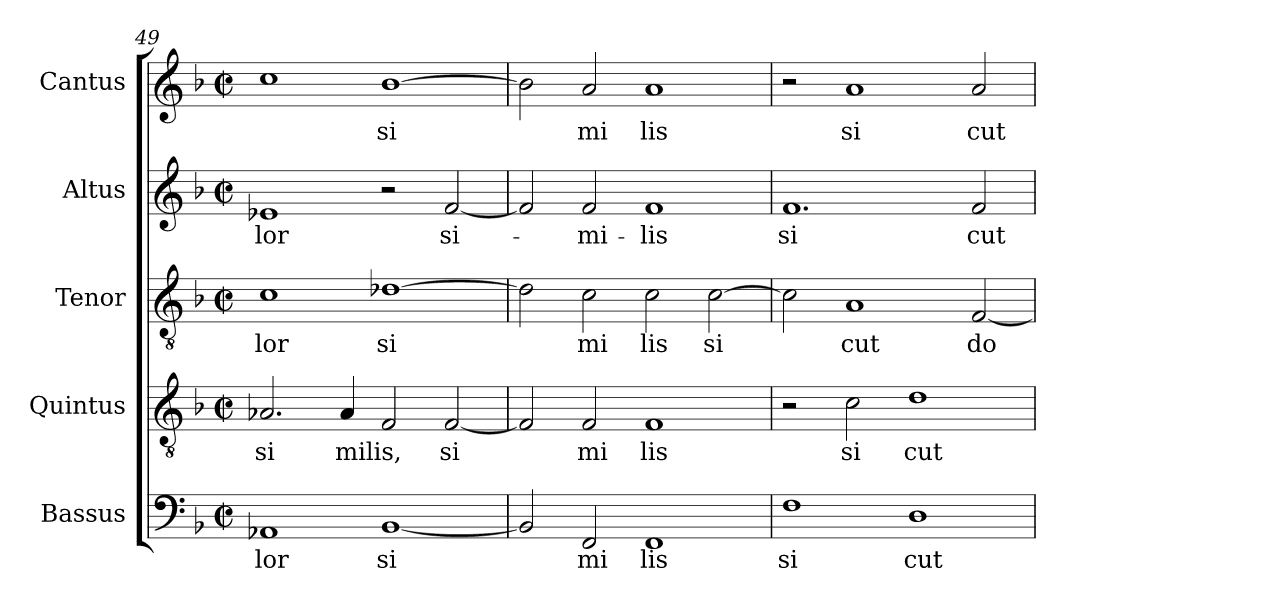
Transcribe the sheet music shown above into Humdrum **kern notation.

**kern	**text	**kern	**text	**kern	**text	**kern	**text	**kern	**text
*part5	*part5	*part4	*part4	*part3	*part3	*part2	*part2	*part1	*part1
*staff5	*staff5	*staff4	*staff4	*staff3	*staff3	*staff2	*staff2	*staff1	*staff1
*I"Bassus	*	*I"Quintus	*	*I"Tenor	*	*I"Altus	*	*I"Cantus	*
*clefF4	*	*clefGv2	*	*clefGv2	*	*clefG2	*	*clefG2	*
*k[b-]	*	*k[b-]	*	*k[b-]	*	*k[b-]	*	*k[b-]	*
*F:	*	*F:	*	*F:	*	*F:	*	*F:	*
*M2/2	*	*M2/2	*	*M2/2	*	*M2/2	*	*M2/2	*
*met(c|)	*	*met(c|)	*	*met(c|)	*	*met(c|)	*	*met(c|)	*
=49	=49	=49	=49	=49	=49	=49	=49	=49	=49
!	!LO:LY:b:cj	!	!LO:LY:b:cj	!	!LO:LY:b:cj	!	!LO:LY:b:cj	!	!
1AA-X	lor	2.A-X/	si	1c	lor	1e-X	-lor	1cc	.
!	!	!	!LO:LY:b	!	!	!	!	!	!
.	.	4A-/	milis,	.	.	.	.	.	.
!	!LO:LY:b:cj	!	!	!	!LO:LY:b:cj	!	!	!	!LO:LY:b:cj
[<1BB-	si	2F/	.	[>1d-X	si	2r	.	[>1b-	si
!	!	!	!LO:LY:b:cj	!	!	!	!LO:LY:b:cj	!	!
.	.	[<2F/	si	.	.	[<2f/	si-	.	.
=50	=50	=50	=50	=50	=50	=50	=50	=50	=50
2BB-/]	.	2F/]	.	2d-\]	.	2f/]	.	2b-\]	.
!	!LO:LY:b:cj	!	!LO:LY:b:cj	!	!LO:LY:b:cj	!	!LO:LY:b:cj	!	!LO:LY:b:cj
2FF/	mi	2F/	mi	2c\	mi	2f/	-mi-	2a/	mi
!	!LO:LY:b:cj	!	!LO:LY:b:cj	!	!LO:LY:b:cj	!	!LO:LY:b:cj	!	!LO:LY:b:cj
1FF	lis	1F	lis	2c\	lis	1f	-lis	1a	lis
!	!	!	!	!	!LO:LY:b:cj	!	!	!	!
.	.	.	.	[<2c\	si	.	.	.	.
!!LO:LB:g=z
=51	=51	=51	=51	=51	=51	=51	=51	=51	=51
!	!LO:LY:b:cj	!	!	!	!	!	!LO:LY:b:cj	!	!
1F	si	2r	.	2c\]	.	1.f	si	2r	.
!	!	!	!LO:LY:b:cj	!	!LO:LY:b:cj	!	!	!	!LO:LY:b:cj
.	.	2c\	si	1A	cut	.	.	1a	si
!	!LO:LY:b:cj	!	!LO:LY:b:cj	!	!	!	!	!	!
1D	cut	1d	cut	.	.	.	.	.	.
!	!	!	!	!	!LO:LY:b:cj	!	!LO:LY:b:cj	!	!LO:LY:b:cj
.	.	.	.	[<2F/	do	2f/	cut	2a/	cut
=	=	=	=	=	=	=	=	=	=
*-	*-	*-	*-	*-	*-	*-	*-	*-	*-
